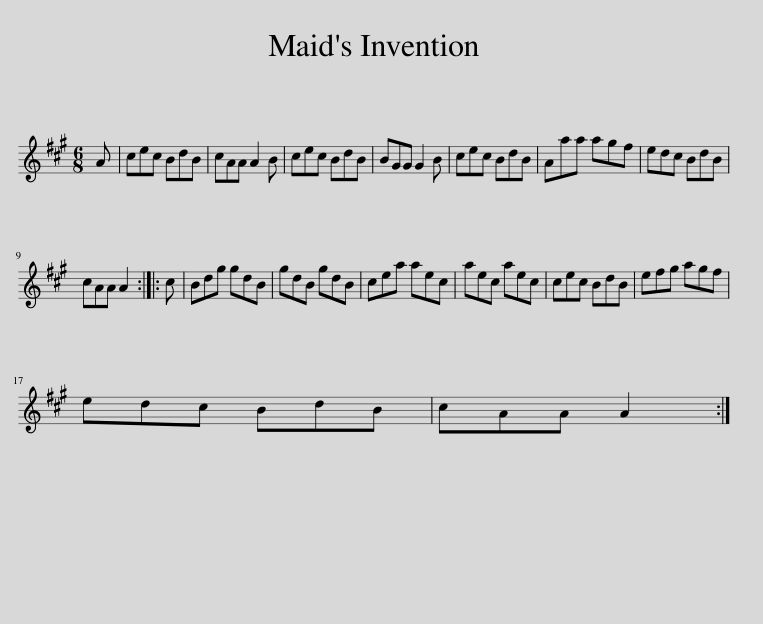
X:1
L:1/8
M:6/8
I:linebreak $
K:A
V:1 treble
V:1
 A | cec BdB | cAA A2 B | cec BdB | BGG G2 B | %5
 cec BdB | Aaa agf | edc BdB |$ cAA A2 :: c | %10
 Bdg gdB | gdB gdB | cea aec | aec aec | cec BdB | %15
 efg agf |$ edc BdB | cAA A2 :| %18
